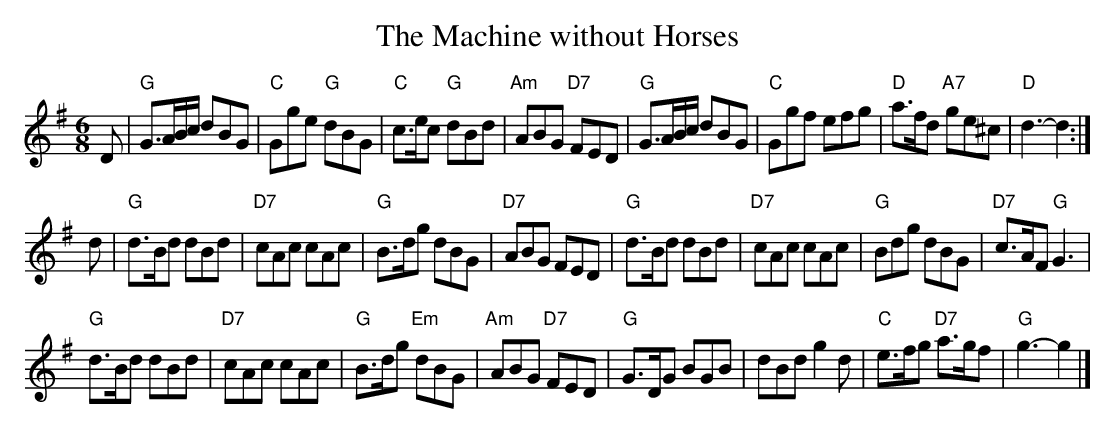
X:1
T:The Machine without Horses
M:6/8
L:1/8
K:G
D |\
"G"G3/2A/B/c/ dBG | "C"Gge "G"dBG | "C"c>ec "G"dBd | "Am"ABG "D7"FED |\
"G"G3/2A/B/c/ dBG | "C"Ggf efg | "D"a>fd "A7"ge^c | "D"d3- d2 :|
d |\
"G"d>Bd dBd | "D7"cAc cAc | "G"B>dg dBG | "D7"ABG FED |\
"G"d>Bd dBd | "D7"cAc cAc | "G"Bdg dBG | "D7"c>AF "G"G3 |
"G"d>Bd dBd | "D7"cAc cAc | "G"B>dg "Em"dBG | "Am"ABG "D7"FED |\
"G"G>DG BGB | dBd g2d | "C"e>fg "D7"a>gf | "G"g3- g2 |]
